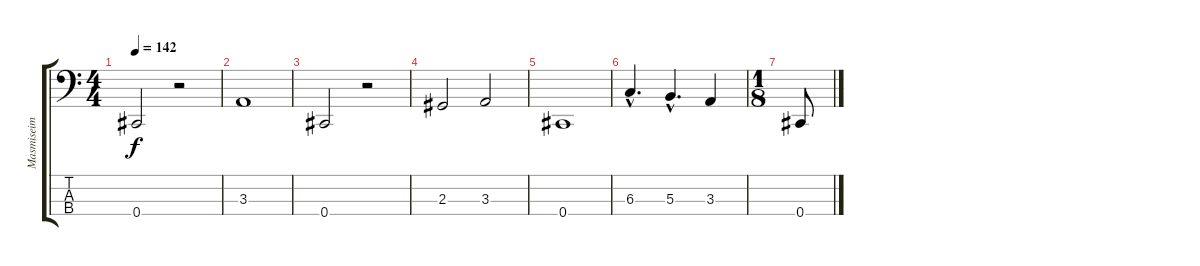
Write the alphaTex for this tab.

\track ("Masmiseim" "Masmiseim") {instrument electricbassfinger}
\staff {score tabs}
\tuning (E2 B1 Gb1 Db1) {hide}
\ts (4 4)
\tempo 142
\clef f4
\ks c
0.4.2{dy f} r.2 |
3.3.1 |
0.4.2 r.2 |
2.3.2 3.3.2 |
0.4.1 |
6.3{hac}.4{d} 5.3{hac}.4{d} 3.3.4 |
\ts (1 8)
0.4.8
